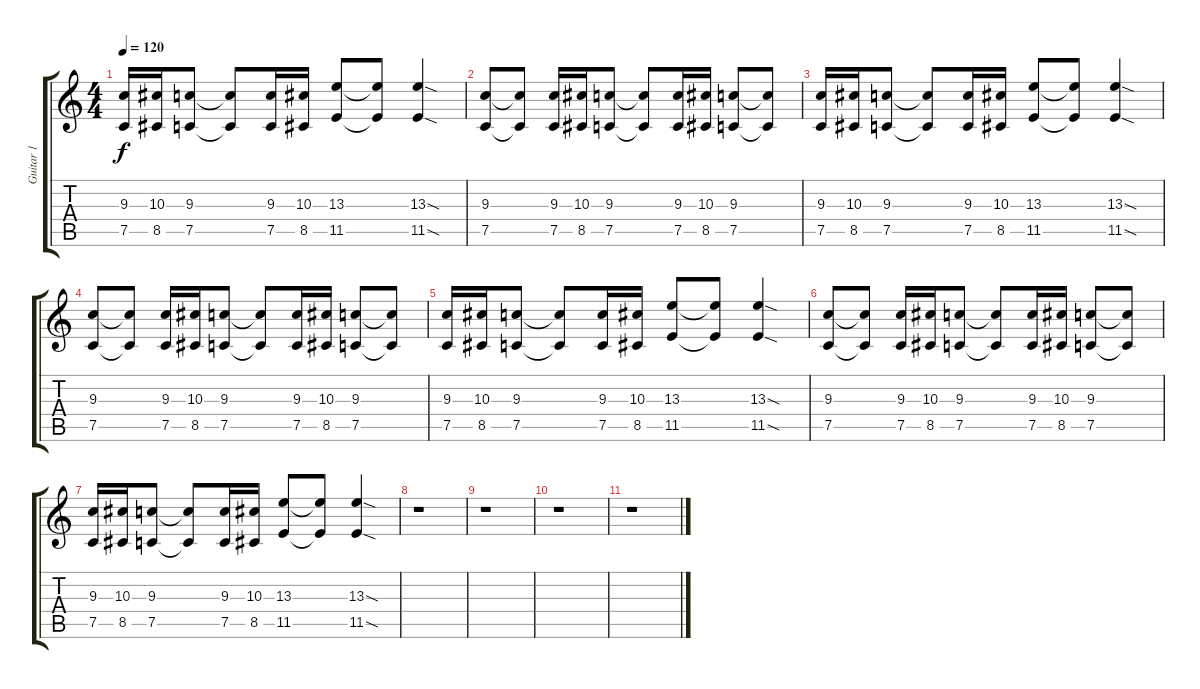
\track ("Guitar 1" "Guitar 1") {instrument distortionguitar}
\staff {score tabs}
\tuning (C4 G3 Eb3 Bb2 F2 C2) {hide}
\ts (4 4)
\tempo 120
\clef g2
\ks c
(9.3 7.5).16{dy f} (10.3 8.5).16 (9.3 7.5).8 (9.3{t} 7.5{t}).8 (9.3 7.5).16 (10.3 8.5).16 (13.3 11.5).8 (13.3{t} 11.5{t}).8 (13.3{sod} 11.5{sod}).4 |
(9.3 7.5).8 (9.3{t} 7.5{t}).8 (9.3 7.5).16 (10.3 8.5).16 (9.3 7.5).8 (9.3{t} 7.5{t}).8 (9.3 7.5).16 (10.3 8.5).16 (9.3 7.5).8 (9.3{t} 7.5{t}).8 |
(9.3 7.5).16 (10.3 8.5).16 (9.3 7.5).8 (9.3{t} 7.5{t}).8 (9.3 7.5).16 (10.3 8.5).16 (13.3 11.5).8 (13.3{t} 11.5{t}).8 (13.3{sod} 11.5{sod}).4 |
(9.3 7.5).8 (9.3{t} 7.5{t}).8 (9.3 7.5).16 (10.3 8.5).16 (9.3 7.5).8 (9.3{t} 7.5{t}).8 (9.3 7.5).16 (10.3 8.5).16 (9.3 7.5).8 (9.3{t} 7.5{t}).8 |
(9.3 7.5).16 (10.3 8.5).16 (9.3 7.5).8 (9.3{t} 7.5{t}).8 (9.3 7.5).16 (10.3 8.5).16 (13.3 11.5).8 (13.3{t} 11.5{t}).8 (13.3{sod} 11.5{sod}).4 |
(9.3 7.5).8 (9.3{t} 7.5{t}).8 (9.3 7.5).16 (10.3 8.5).16 (9.3 7.5).8 (9.3{t} 7.5{t}).8 (9.3 7.5).16 (10.3 8.5).16 (9.3 7.5).8 (9.3{t} 7.5{t}).8 |
(9.3 7.5).16 (10.3 8.5).16 (9.3 7.5).8 (9.3{t} 7.5{t}).8 (9.3 7.5).16 (10.3 8.5).16 (13.3 11.5).8 (13.3{t} 11.5{t}).8 (13.3{sod} 11.5{sod}).4 |
\section ("" "")
r.1 |
r.1 |
r.1 |
r.1
